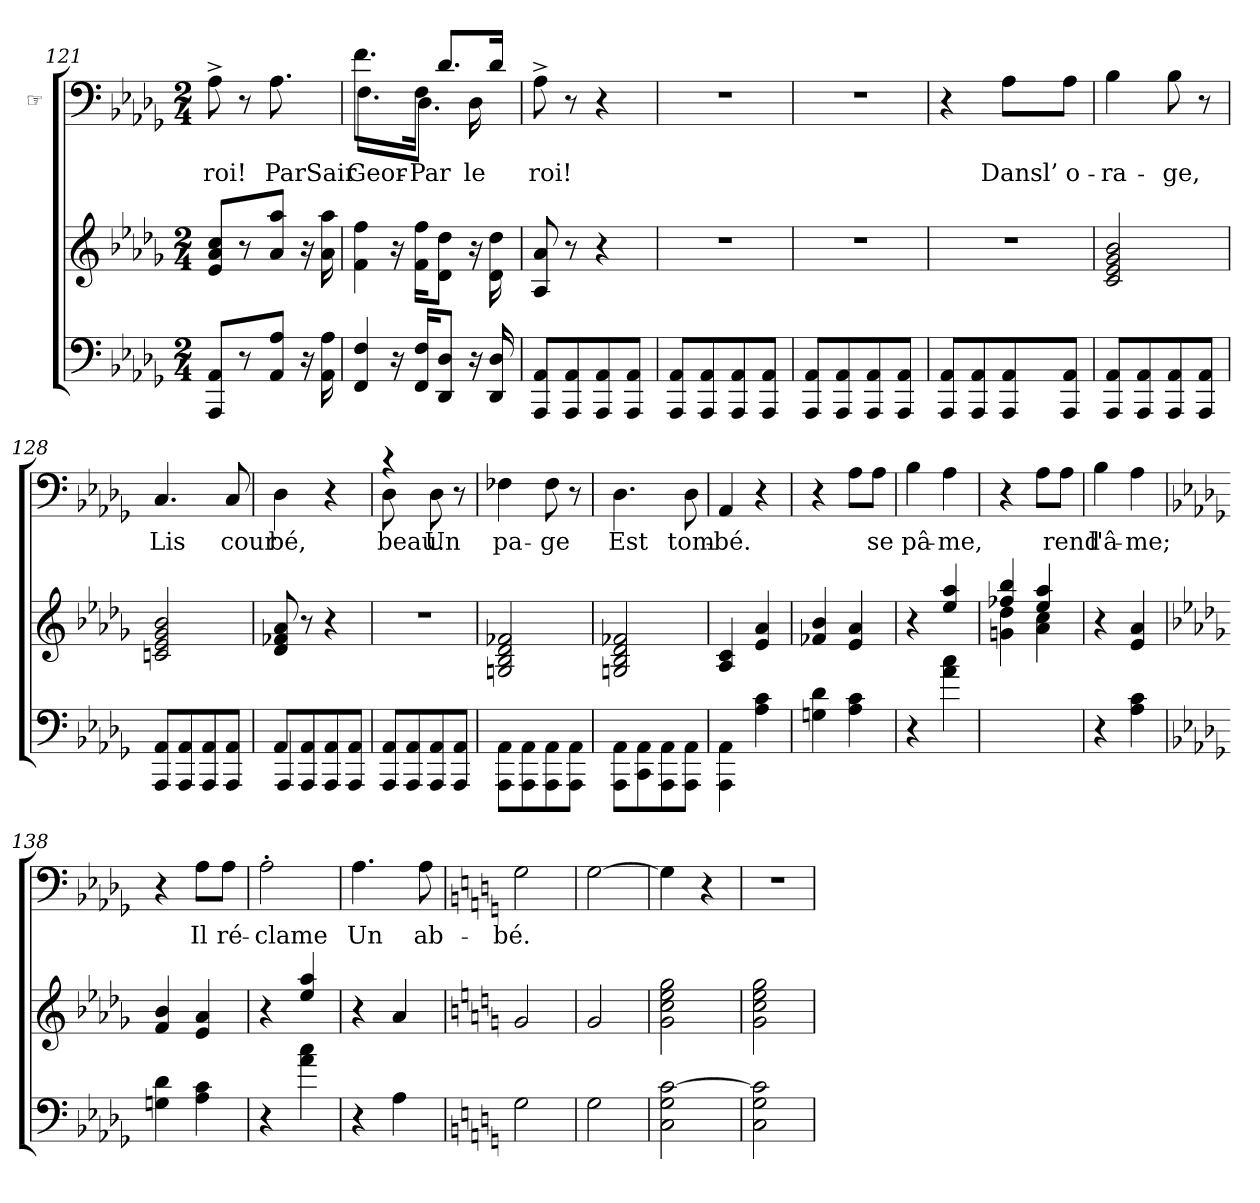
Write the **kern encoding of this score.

**kern	**kern	**kern	**text
*part3	*part2	*part1	*part1
*staff3	*staff2	*staff1	*staff1
*	*	*I"☞	*
*clefF4	*clefG2	*clefF4	*
*k[b-e-a-d-g-]	*k[b-e-a-d-g-]	*k[b-e-a-d-g-]	*
*M2/4	*M2/4	*M2/4	*
=121	=121	=121	=121
8AA-i/ 8AAA-i/	8ccj/ 8a-j/ 8e-j/	8A-^>j\	roi!
8r	8r	8r	.
8AA-i\ 8A-i\J	8a-j\ 8aa-j\J	8.A-j\	ParSair
16r	16r	.	.
16AA-i\ 16A-i\	16a-j\ 16aa-j\	16ryy	.
=122	=122	=122	=122
*	*	*^	*
8Fi/ 8FFi/J	8fj\ 8ffj\J	8.fj\L	8.Fi\L	Geor-
16r	16r	.	.	.
16Fi/ 16FFi/KL	16fj\ 16ffj\KL	16Fj\Jk	8.D-i\J	Par
8D-i/ 8DD-i/J	8d-j\ 8dd-j\J	8.d-j/L	.	.
16r	16r	.	16D-i\	le
16D-i/ 16DD-i/	16d-j\ 16dd-j\	16d-j/Jk	16ryy	.
*	*	*v	*v	*
!!LO:PB:g=z
=123	=123	=123	=123
8AA-i/ 8AAA-i/L	8a-j/ 8A-j/	8A-^>j\	roi!
8AA-i/ 8AAA-i/	8r	8r	.
8AA-i/ 8AAA-i/	4r	4r	.
8AA-i/ 8AAA-i/J	.	.	.
=124	=124	=124	=124
8AA-i/ 8AAA-i/L	2r	2r	.
8AA-i/ 8AAA-i/	.	.	.
8AA-i/ 8AAA-i/	.	.	.
8AA-i/ 8AAA-i/J	.	.	.
=125	=125	=125	=125
8AA-i/ 8AAA-i/L	2r	2r	.
8AA-i/ 8AAA-i/	.	.	.
8AA-i/ 8AAA-i/	.	.	.
8AA-i/ 8AAA-i/J	.	.	.
=126	=126	=126	=126
8AA-i/ 8AAA-i/L	2r	4r	.
8AA-i/ 8AAA-i/	.	.	.
8AA-i/ 8AAA-i/	.	8A-j\L	Dansl’
8AA-i/ 8AAA-i/J	.	8A-j\J	o-
=127	=127	=127	=127
8AA-i/ 8AAA-i/L	2b-j/ 2g-j/ 2e-j/ 2cj/	4B-j\	ra-
8AA-i/ 8AAA-i/	.	.	.
8AA-i/ 8AAA-i/	.	8B-j\	ge,
8AA-i/ 8AAA-i/J	.	8r	.
=128	=128	=128	=128
8AA-i/ 8AAA-i/L	2b-j/ 2g-j/ 2e-j/ 2cnj/	4.Cj/	Lis
8AA-i/ 8AAA-i/	.	.	.
8AA-i/ 8AAA-i/	.	.	.
8AA-i/ 8AAA-i/J	.	8Cj/	cour
=129	=129	=129	=129
*^	*	*	*
8AA-i/L	4AAA-Z/	8d-j/ 8a-j/ 8f-Xj/	4D-j\	bé,
8AA-i/ 8AAA-i/	.	8r	.	.
8AA-i/ 8AAA-i/	4ryy	4r	4r	.
8AA-i/ 8AAA-i/J	.	.	.	.
*v	*v	*	*	*
=130	=130	=130	=130
*	*	*^	*
8AA-i/ 8AAA-i/L	2r	4r	8D-i\	beau.
8AA-i/ 8AAA-i/	.	.	4.ryy	.
8AA-i/ 8AAA-i/	.	8D-j\	.	Un
8AA-i/ 8AAA-i/J	.	8r	.	.
*	*	*v	*v	*
!!LO:LB:g=z
=131	=131	=131	=131
*	*^	*	*
8AAA-i\ 8AA-i\L	2ryy	2f-Xj/ 2d-j/ 2B-j/ 2Gnj/	4F-Xj\	pa-
8AAA-i\ 8AA-i\	.	.	.	.
8AAA-i\ 8AA-i\	.	.	8F-j\	ge
8AAA-i\ 8AA-i\J	.	.	8r	.
=132	=132	=132	=132	=132
8AAA-i\ 8AA-i\L	2ryy	2f-Xj/ 2d-j/ 2B-j/ 2Gnj/	4.D-j\	Est
8CCi\ 8AA-i\	.	.	.	.
8AAA-i\ 8AA-i\	.	.	.	.
8AAA-i\ 8AA-i\J	.	.	8D-j\	tom-
=133	=133	=133	=133	=133
4AAA-i\ 4AA-i\	2ryy	4cj/ 4A-j/	4AA-j/	bé.
4A-i\ 4ci\	.	4a-j/ 4e-j/	4r	.
*	*v	*v	*	*
=134	=134	=134	=134
4Gni\ 4d-i\	4b-j/ 4f-Xj/	4r	.
4A-i\ 4ci\	4a-j/ 4e-j/	8A-j\L	.
.	.	8A-j\J	se
=135	=135	=135	=135
4r	4r	4B-j\	pâ-
4a-i\ 4cci\	4aa-j/ 4ee-j/	4A-j\	me,
=136	=136	=136	=136
*	*^	*	*
2ryy	4bb-j/ 4ff-Xj/	4gni\ 4dd-i\	4r	.
.	4aa-j/ 4ee-j/	4cci\ 4a-i\	8A-j\L	.
.	.	.	8A-j\J	rend
*	*v	*v	*	*
=137	=137	=137	=137
4r	4r	4B-j\	l'â-
4A-i\ 4ci\	4a-j/ 4e-j/	4A-j\	me;
!!LO:LB:g=z
=138	=138	=138	=138
*k[b-e-a-d-g-]	*k[b-e-a-d-g-]	*k[b-e-a-d-g-]	*
4Gni\ 4d-i\	4b-j/ 4fj/	4r	.
4A-i\ 4ci\	4a-j/ 4e-j/	8A-j\L	Il
.	.	8A-j\J	ré-
=139	=139	=139	=139
4r	4r	2A-'>j\	clame
4a-i\ 4cci\	4aa-j/ 4ee-j/	.	.
=140	=140	=140	=140
4r	4r	4.A-j\	Un
4A-i\	4a-j/	.	.
.	.	8A-j\	ab-
=141	=141	=141	=141
*k[]	*k[]	*k[]	*
2Gi\	2gj/	2Gj\	bé.
=142	=142	=142	=142
2Gi\	2gj/	[2Gj\	.
=143	=143	=143	=143
2Ci\ 2Gi\ [2ci\	2gj\ 2ccj\ 2eej\ 2ggj\	4Gj\]	.
.	.	4r	.
=144	=144	=144	=144
2Ci\ 2Gi\ 2ci]\	2gj\ 2ccj\ 2ggj\ 2eej\	2r	.
=	=	=	=
*-	*-	*-	*-
